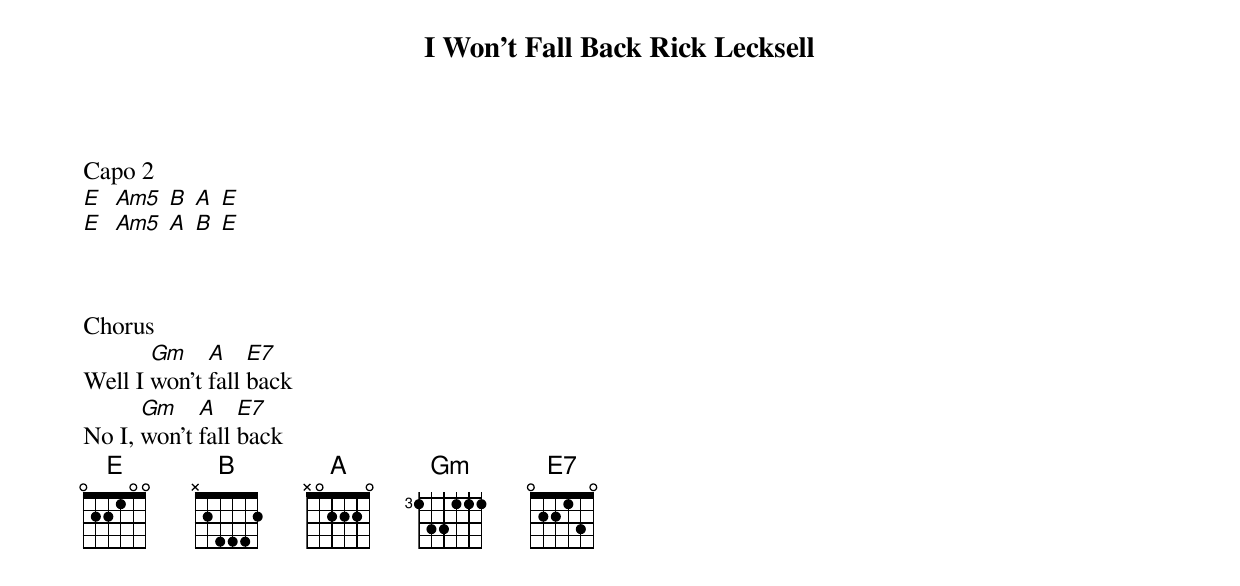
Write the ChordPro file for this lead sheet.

{title:I Won't Fall Back Rick Lecksell}
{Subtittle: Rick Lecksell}
Capo 2
[E]  [Am5] [B] [A] [E]
[E]  [Am5] [A] [B] [E]



Chorus
Well I [Gm]won't [A]fall [E7]back
No I, [Gm]won't [A]fall [E7]back
